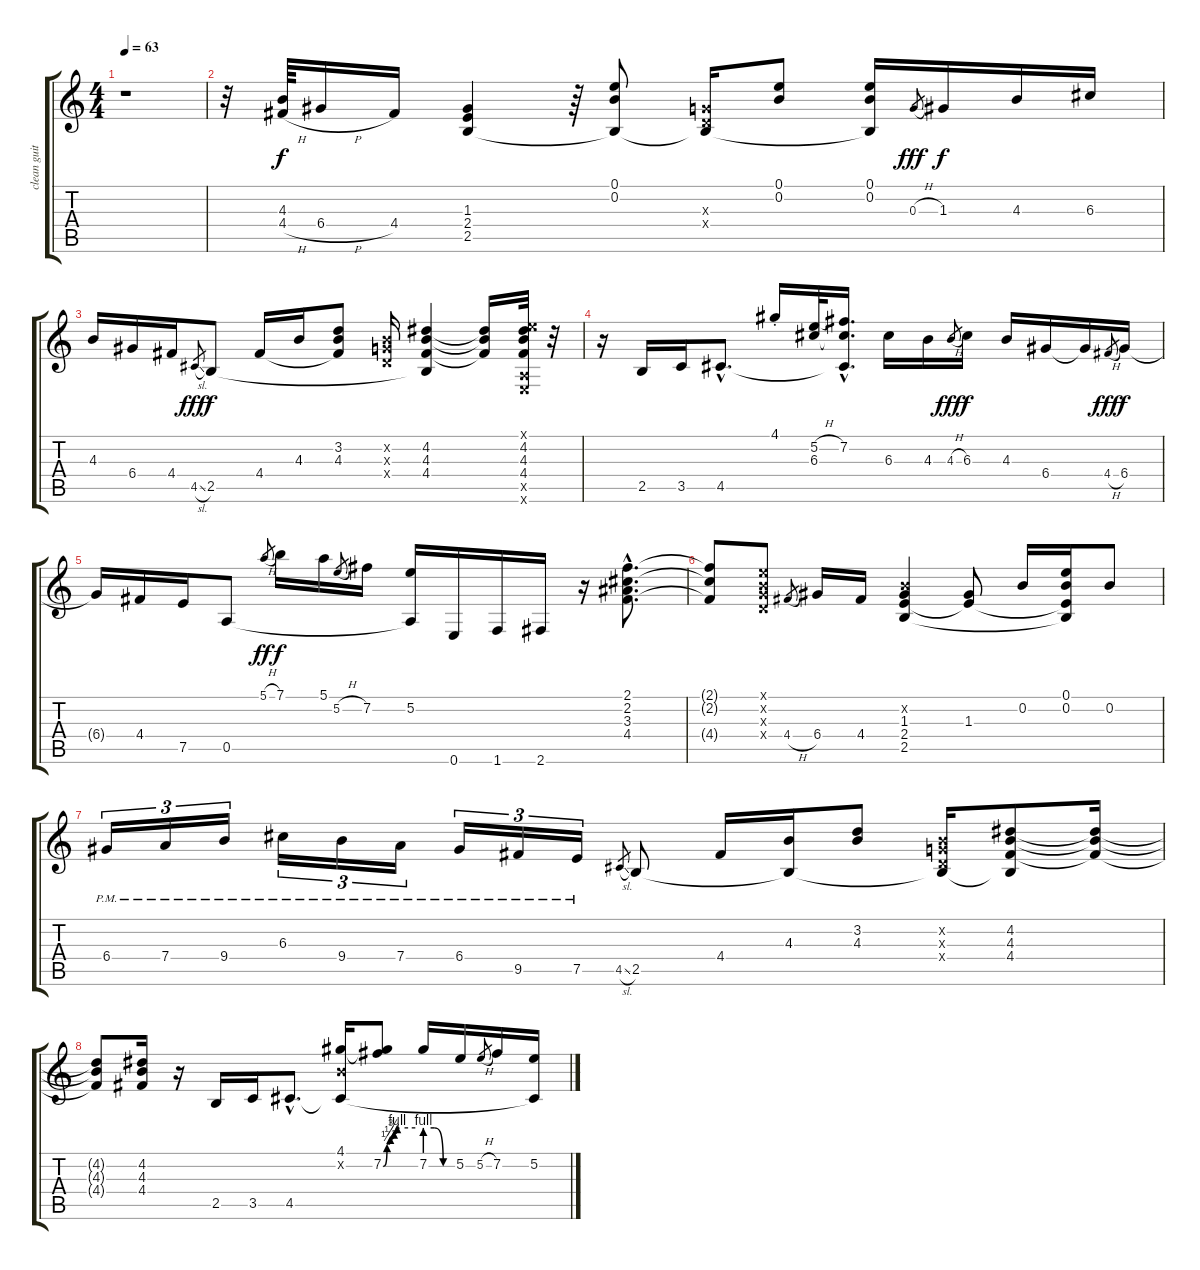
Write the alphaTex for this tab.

\track ("clean guitar" "clean guit") {instrument electricguitarclean}
\staff {score tabs}
\tuning (E4 B3 G3 D3 A2 E2) {hide}
\ts (4 4)
\tempo 63
\clef g2
\ks c
r.1{dy f instrument electricguitarclean} |
r.32 (4.3 4.4{h}).64 6.4{h}.16 4.4.16 (1.3 2.4 2.5).4 r.64 (0.1 0.2 2.5{t}).8 (0.3{x} 0.4{x} 2.5{t}).16 (0.1 0.2).8 (0.1 0.2 2.5{t}).16 0.3{h}.8{gr dy fff} 1.3.16{dy f} 4.3.16 6.3.16 |
4.3.16 6.4.16 4.4.16 4.5{sl}.8{gr dy fff} 2.5.8{dy f} 4.4.16 4.3.16 (3.2 4.3 4.4{t}).8 (0.2{x} 0.3{x} 0.4{x}).16 (4.2 4.3 4.4 2.5{t}).4 (4.2{t} 4.3{t} 4.4{t}).16 (0.1{x} 4.2 4.3 4.4 0.5{x} 0.6{x}).32 r.32 |
r.16 2.5.16 3.5.16 4.5{hac}.8{d} 4.1{st}.16 (5.2{h} 6.3).32 (7.2{hac} 6.3{hac t} 4.5{hac t}).16{d} 6.3.16 4.3.16 4.3{h}.8{gr dy fff} 6.3.16{dy f} 4.3.16 6.4.16 6.4{t}.16 4.4{h}.8{gr dy fff} 6.4.16{dy f} |
6.4{t}.16 4.4.16 7.5.16 0.5.8 5.1{h}.8{gr dy ff} 7.1.16{dy f} 5.1.16 5.2{h}.8{gr} 7.2.16 (5.2 0.5{t}).16 0.6.16 1.6.16 2.6.16 r.16 (2.1{hac} 2.2{hac} 3.3{hac} 4.4{hac}).8{d} |
(2.1{t} 2.2{t} 4.4{t}).8 (0.1{x} 0.2{x} 0.3{x} 0.4{x}).8 4.4{h}.8{gr} 6.4.16 4.4.16 (0.2{x} 1.3 2.4 2.5).4 (1.3 2.4{t}).8 0.2.16 (0.1 0.2 2.4{t} 2.5{t}).16 0.2.8 |
6.4{pm}.16{tu (3 2)} 7.4{pm}.16{tu (3 2)} 9.4{pm}.16{tu (3 2)} 6.3{pm}.16{tu (3 2)} 9.4{pm}.16{tu (3 2)} 7.4{pm}.16{tu (3 2)} 6.4{pm}.16{tu (3 2)} 9.5{pm}.16{tu (3 2)} 7.5{pm}.16{tu (3 2)} 4.5{sl}.8{gr} 2.5.8 4.4.16 (4.3 2.5{t}).16 (3.2 4.3).8 (0.2{x} 0.3{x} 0.4{x} 2.5{t}).16 (4.2 4.3 4.4 2.5{t}).8 (4.2{t} 4.3{t} 4.4{t}).16 |
(4.2{t} 4.3{t} 4.4{t}).8 (4.2 4.3 4.4).16 r.16 2.5.16 3.5.16 4.5{hac}.8{d} (4.1 0.2{x} 4.5{t}).16 (4.1{t} 7.2{be (custom 0 0 7 1 10 1 13 2 16 2 20 3 22 3 26 4 30 4 60 4)}).8 7.2{be (custom 0 4 20 4 40 0 60 0)}.16 5.2.16 5.2{h}.8{gr} 7.2.16 (5.2 4.5{t}).16
